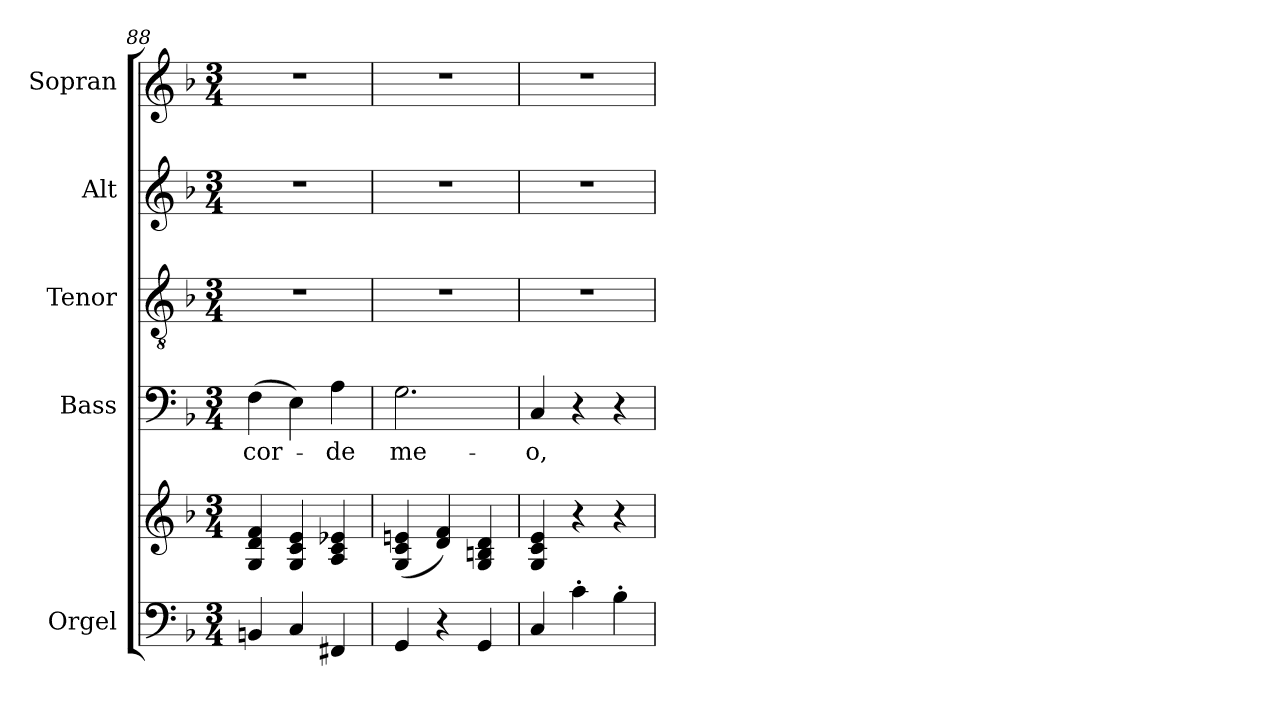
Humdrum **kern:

**kern	**kern	**kern	**text	**kern	**kern	**kern
*part5	*part5	*part4	*part4	*part3	*part2	*part1
*staff6	*staff5	*staff4	*staff4	*staff3	*staff2	*staff1
*I"Orgel	*	*I"Bass	*	*I"Tenor	*I"Alt	*I"Sopran
*I'Org.	*	*I'B.	*	*I'T.	*I'A.	*I'S.
*clefF4	*clefG2	*clefF4	*	*clefGv2	*clefG2	*clefG2
*k[b-]	*k[b-]	*k[b-]	*	*k[b-]	*k[b-]	*k[b-]
*F:	*F:	*F:	*	*F:	*F:	*F:
*M3/4	*M3/4	*M3/4	*	*M3/4	*M3/4	*M3/4
=88	=88	=88	=88	=88	=88	=88
!	!	!	!LO:LY:b	!	!	!
4BBn/	4G/ 4d/ 4f/	(>4F\	cor-	2.r	2.r	2.r
4C/	4G/ 4c/ 4e/	4E\)	.	.	.	.
!	!	!	!LO:LY:b	!	!	!
4FF#X/	4A/ 4c/ 4e-X/	4A\	-de	.	.	.
=89	=89	=89	=89	=89	=89	=89
!	!	!	!LO:LY:b	!	!	!
4GG/	(<4G/ 4c/ 4en/	2.G\	me-	2.r	2.r	2.r
4r	4d/ 4f/)	.	.	.	.	.
4GG/	4G/ 4Bn/ 4d/	.	.	.	.	.
=90	=90	=90	=90	=90	=90	=90
!	!	!	!LO:LY:b	!	!	!
4C/	4G/ 4c/ 4e/	4C/	-o,	2.r	2.r	2.r
4c'>\	4r	4r	.	.	.	.
4B-'>\	4r	4r	.	.	.	.
=	=	=	=	=	=	=
*-	*-	*-	*-	*-	*-	*-
